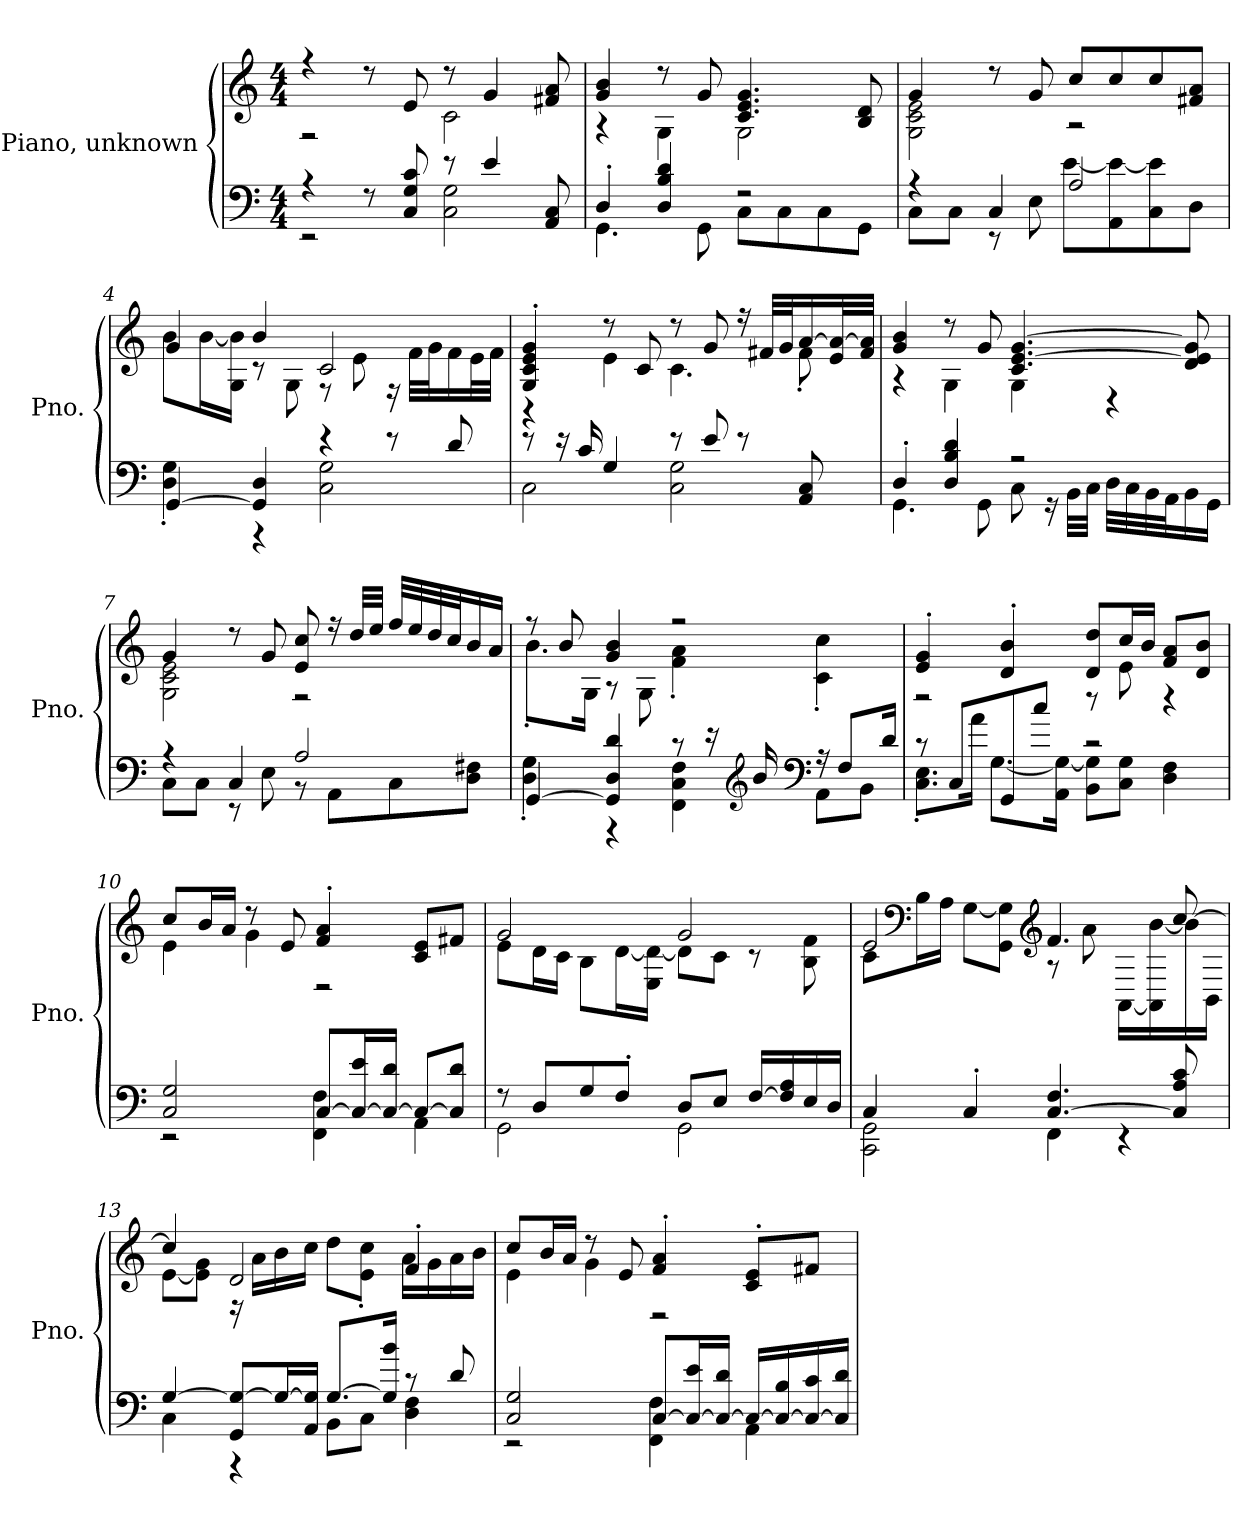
**kern	**kern
*part1	*part1
*staff2	*staff1
*I"Piano, unknown	*
*I'Pno.	*
*clefF4	*clefG2
*k[]	*k[]
*M4/4	*M4/4
*MM72	*MM72
=1	=1
*^	*^
4r	2r	4r	2r
8r	.	8r	.
8C/ 8G/ 8c/	.	8e/	.
8r	2C\ 2G\	8r	2c\
4e/	.	4g/	.
8AA/ 8C/	.	8f#X/ 8a/	.
=2	=2	=2	=2
4D'/	4.GG\	4g/ 4b/	4r
4D/ 4B/ 4d/	.	8r	4G\
.	8GG\	8g/	.
2r	8C\L	4.c/ 4.e/ 4.g/	2G\
.	8C\	.	.
.	8C\	.	.
.	8GG\J	8B/ 8d/	.
=3	=3	=3	=3
4r	8C\L	4g/	2G\ 2c\ 2e\
.	8C\J	.	.
4C/	8r	8r	.
.	8E\	8g/	.
2A/	[8e\L	8cc/L	2r
.	8AA\ 8e\_	8cc/	.
.	8C\ 8e\]	8cc/	.
.	8D\J	8f#X/ 8a/J	.
=4	=4	=4	=4
[4GG/	4D\' 4G\'	4g/	8b\L
.	.	.	[16b\L
.	.	.	16G\ 16b\]JJ
4GG/] 4D/	4r	4b/	8r
.	.	.	8G\
4r	2C\ 2G\	2c/	8r
.	.	.	8e\
8r	.	.	16r
.	.	.	32f\LLL
.	.	.	32g\J
8d/	.	.	16f\
.	.	.	32e\L
.	.	.	32f\JJJ
!!LO:LB:g=z	!!
=5	=5	=5	=5
8r	2C\	4G/' 4c/' 4e/' 4g/'	4r
16r	.	.	.
16c/	.	.	.
4G/	.	8r	4e\
.	.	8c/	.
8r	2C\ 2G\	8r	4.c\
8e/	.	8g/	.
8r	.	16r	.
.	.	32f#X/LLL	.
.	.	32g/J	.
8AA/ 8C/	.	[16a/	8f#'\
.	.	32e/ 32a/_L	.
.	.	32f#/ 32a/]JJJ	.
=6	=6	=6	=6
4D'/	4.GG\	4g/ 4b/	4r
4D/ 4B/ 4d/	.	8r	4G\
.	8GG\	8g/	.
2r	8C\	4.c/ [4.e/ [4.g/	4G\
.	16r	.	.
.	32BB\LLL	.	.
.	32C\JJJ	.	.
.	32D\LLL	.	4r
.	32C\	.	.
.	32BB\	.	.
.	32AA\J	.	.
.	16BB\	8d/ 8e/] 8g/]	.
.	16GG\JJ	.	.
=7	=7	=7	=7
4r	8C\L	4g/	2G\ 2c\ 2e\
.	8C\J	.	.
4C/	8r	8r	.
.	8E\	8g/	.
2A/	8r	8e/ 8cc/	2r
.	8AA\L	16r	.
.	.	32dd/LLL	.
.	.	32ee/JJJ	.
.	8C\	32ff/LLL	.
.	.	32ee/	.
.	.	32dd/	.
.	.	32cc/J	.
.	8D\ 8F#X\J	16b/	.
.	.	16a/JJ	.
!!LO:LB:g=z	!!
=8	=8	=8	=8
[4GG/	4D\' 4G\'	8r	8.b'\L
.	.	8b/	.
.	.	.	16G\Jk
4GG/] 4D/ 4d/	4r	4g/ 4b/	8r
.	.	.	8G\
8r	4FF\ 4C\ 4F\	2r	4f\' 4a\'
16r	.	.	.
*clefG2	*	*	*
16b/	.	.	.
*clefF4	*	*	*
16r	8AA\L	.	4c\' 4cc\'
8F/L	.	.	.
.	8BB\J	.	.
16d/Jk	.	.	.
=9	=9	=9	=9
8r	8.C\' 8.E\'L	4e/' 4g/'	2r
8C/L	.	.	.
.	16a\Jk	.	.
8GG/	[8.G\L	4d/' 4b/'	.
8cc/J	.	.	.
.	16AA\ 16G\_Jk	.	.
2r	8BB\ 8G\]L	8d/ 8dd/L	8r
.	8C\ 8G\J	16cc/L	8e\
.	.	16b/JJ	.
.	4D\ 4F\	8f/ 8a/L	4r
.	.	8d/ 8b/J	.
=10	=10	=10	=10
2C/ 2G/	2r	8cc/L	4e\
.	.	16b/L	.
.	.	16a/JJ	.
.	.	8r	4g\
.	.	8e/	.
[8C/L	4FF\ 4F\	4f/' 4a/'	2r
16C/_ 16e/L	.	.	.
16C/_ 16d/JJ	.	.	.
8C/L_	4AA\	8c/ 8e/L	.
8C/] 8d/J	.	8f#X/J	.
!!LO:LB:g=z	!!
=11	=11	=11	=11
8r	2GG\	2g/	8e\L
8D/L	.	.	16d\L
.	.	.	16c\JJ
8G/	.	.	8B\L
8F'/J	.	.	[16d\L
.	.	.	16E\ 16d\_JJ
8D/L	2GG\	2g/	8d\L]
8E/J	.	.	8c\J
[16F/LL	.	.	8r
16F/] 16A/	.	.	.
16E/	.	.	8B\ 8f\
16D/JJ	.	.	.
=12	=12	=12	=12
4C/	2CC\ 2GG\	2e/	8c\L
*	*	*clefF4	*
.	.	.	16B\L
.	.	.	16A\JJ
4C'/	.	.	[8G\L
.	.	.	8GG\ 8G\]J
*	*	*clefG2	*
[4.C/ 4.F/	4FF\	4.f/	8r
.	.	.	8a\
.	4r	.	[16AA\LL
.	.	.	16AA\] [16b\
8C/] 8A/ 8c/	.	[8cc/	16b\]
.	.	.	16BB\JJ
!!LO:LB:g=z	!!
=13	=13	=13	=13
[4G/	4C\	4cc/]	[8e\L
.	.	.	8e\] 8g\J
8GG/ 8G/_L	4r	2d/	16r
.	.	.	16a\LL
16G/L_	.	.	16b\
16AA/ 16G/]JJ	.	.	16cc\JJ
[8.G/L	8BB\L	.	8dd\L
.	8C\J	.	8e\' 8cc\'J
16G/] 16b/Jk	.	.	.
8r	4D\ 4F\	4f'/	16a\LL
.	.	.	16g\
8d/	.	.	16a\
.	.	.	16b\JJ
=14	=14	=14	=14
2C/ 2G/	2r	8cc/L	4e\
.	.	16b/L	.
.	.	16a/JJ	.
.	.	8r	4g\
.	.	8e/	.
[8C/L	4FF\ 4F\	4f/' 4a/'	2r
16C/_ 16e/L	.	.	.
16C/_ 16d/JJ	.	.	.
16C/LL_	4AA\	8c/' 8e/'L	.
16C/_ 16B/	.	.	.
16C/_ 16c/	.	8f#X/J	.
16C/] 16d/JJ	.	.	.
*v	*v	*	*
*	*v	*v
=	=
*-	*-
